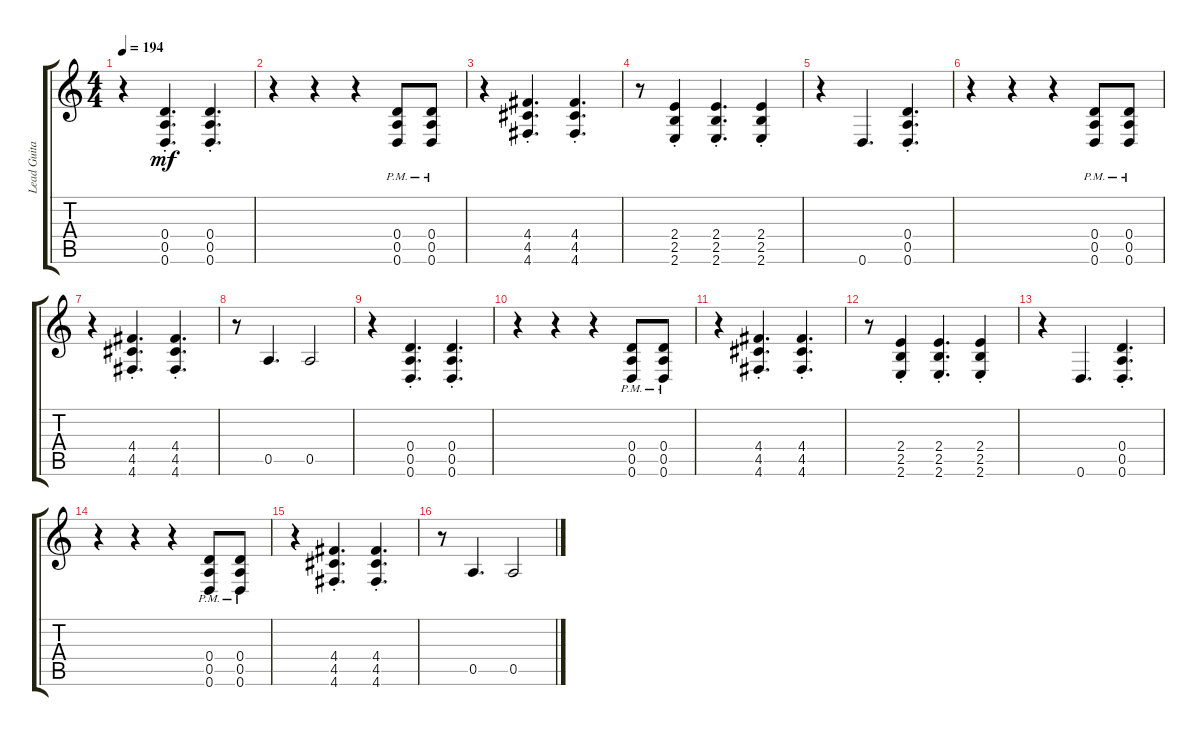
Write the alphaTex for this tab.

\track ("Lead Guitar" "Lead Guita") {instrument distortionguitar}
\staff {score tabs}
\tuning (D4 A3 G3 D3 A2 D2) {hide}
\ts (4 4)
\tempo 194
\clef g2
\ks c
r.4{dy mf} (0.4{st} 0.5{st} 0.6{st}).4{d} (0.4{st} 0.5{st} 0.6{st}).4{d} |
r.4 r.4 r.4 (0.4{pm} 0.5{pm} 0.6{pm}).8 (0.4{pm} 0.5{pm} 0.6{pm}).8 |
r.4 (4.4{st} 4.5{st} 4.6{st}).4{d} (4.4{st} 4.5{st} 4.6{st}).4{d} |
r.8 (2.4{st} 2.5{st} 2.6{st}).4 (2.4{st} 2.5{st} 2.6{st}).4{d} (2.4{st} 2.5{st} 2.6{st}).4 |
r.4 0.6.4{d} (0.4{st} 0.5{st} 0.6{st}).4{d} |
r.4 r.4 r.4 (0.4{pm} 0.5{pm} 0.6{pm}).8 (0.4{pm} 0.5{pm} 0.6{pm}).8 |
r.4 (4.4{st} 4.5{st} 4.6{st}).4{d} (4.4{st} 4.5{st} 4.6{st}).4{d} |
r.8 0.5.4{d} 0.5.2 |
r.4 (0.4{st} 0.5{st} 0.6{st}).4{d} (0.4{st} 0.5{st} 0.6{st}).4{d} |
r.4 r.4 r.4 (0.4{pm} 0.5{pm} 0.6{pm}).8 (0.4{pm} 0.5{pm} 0.6{pm}).8 |
r.4 (4.4{st} 4.5{st} 4.6{st}).4{d} (4.4{st} 4.5{st} 4.6{st}).4{d} |
r.8 (2.4{st} 2.5{st} 2.6{st}).4 (2.4{st} 2.5{st} 2.6{st}).4{d} (2.4{st} 2.5{st} 2.6{st}).4 |
r.4 0.6.4{d} (0.4{st} 0.5{st} 0.6{st}).4{d} |
r.4 r.4 r.4 (0.4{pm} 0.5{pm} 0.6{pm}).8 (0.4{pm} 0.5{pm} 0.6{pm}).8 |
r.4 (4.4{st} 4.5{st} 4.6{st}).4{d} (4.4{st} 4.5{st} 4.6{st}).4{d} |
r.8 0.5.4{d} 0.5.2
